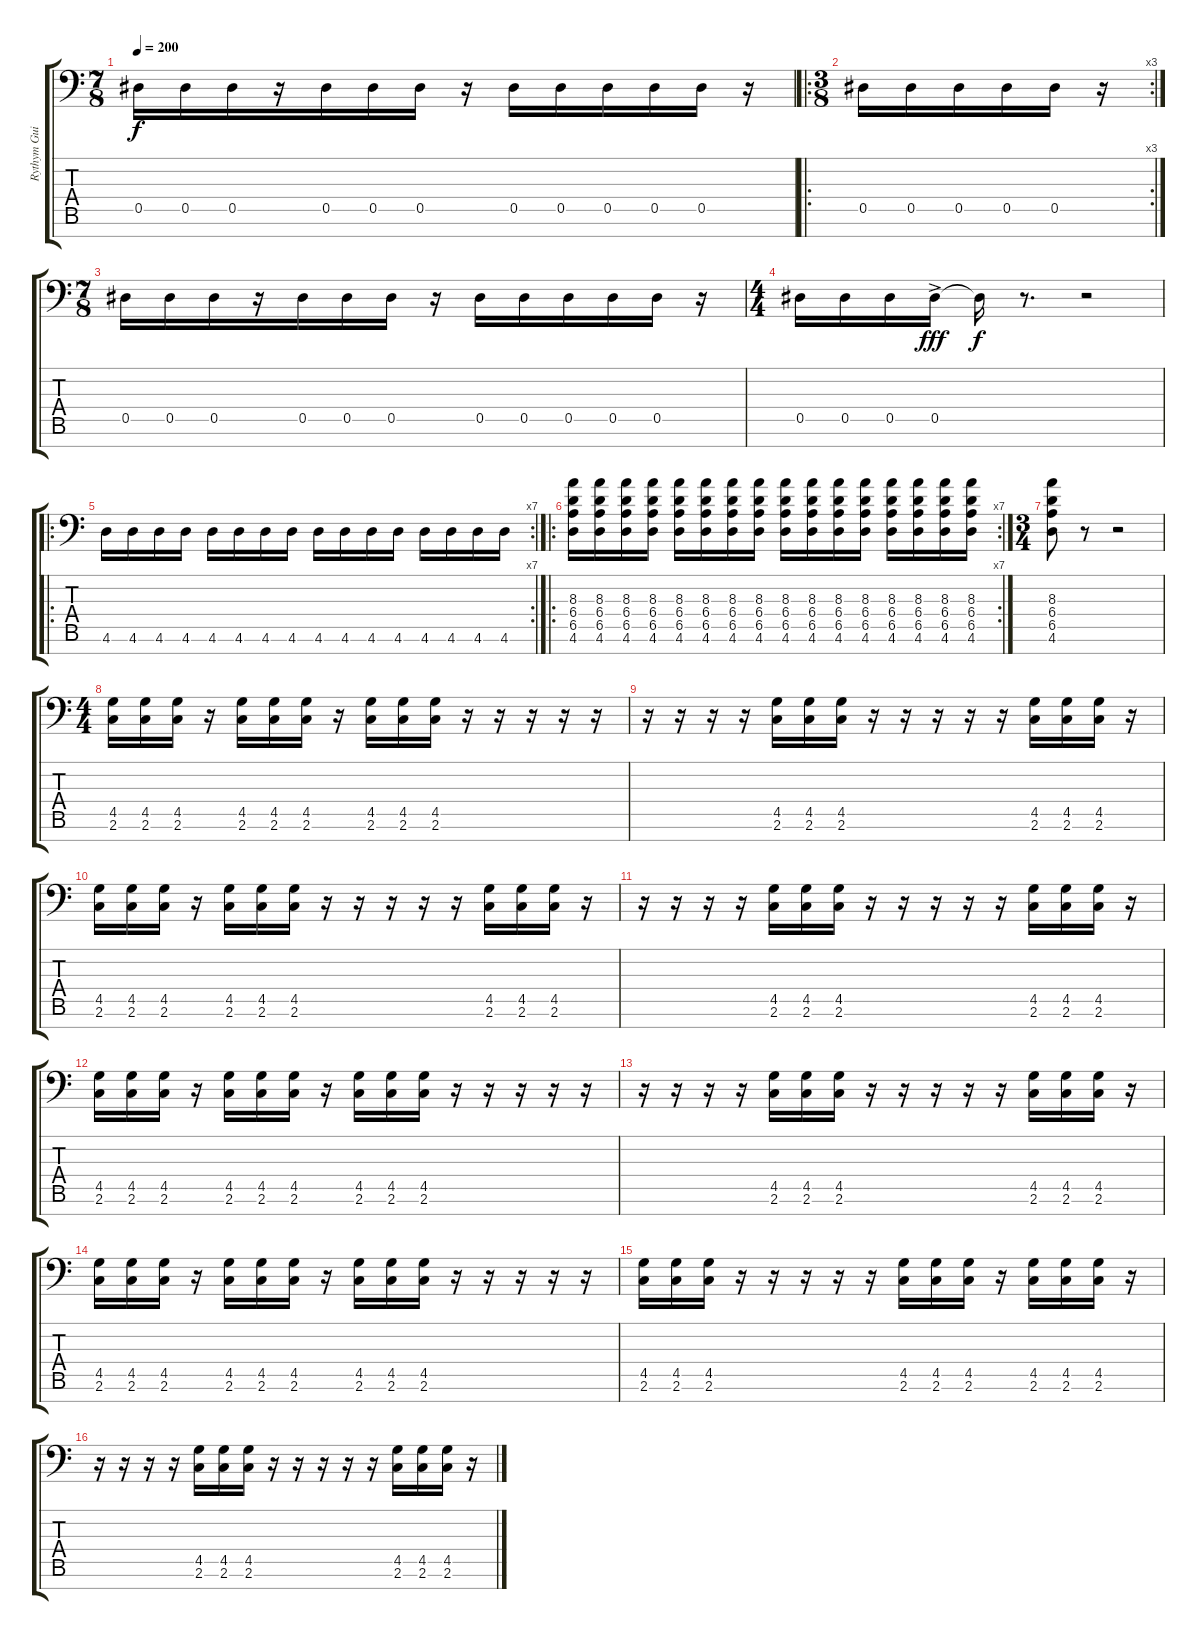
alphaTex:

\track ("Rythym Guitar 2 (Tuned To F)" "Rythym Gui") {instrument distortionguitar}
\staff {score tabs}
\tuning (Bb3 Gb3 Db3 Ab2 Eb2 Bb1 F1) {hide}
\ts (7 8)
\tempo 200
\clef f4
\ks c
0.5.16{dy f} 0.5.16 0.5.16 r.16 0.5.16 0.5.16 0.5.16 r.16 0.5.16 0.5.16 0.5.16 0.5.16 0.5.16 r.16 |
\ro
\rc 3
\ts (3 8)
0.5.16 0.5.16 0.5.16 0.5.16 0.5.16 r.16 |
\ts (7 8)
0.5.16 0.5.16 0.5.16 r.16 0.5.16 0.5.16 0.5.16 r.16 0.5.16 0.5.16 0.5.16 0.5.16 0.5.16 r.16 |
\ts (4 4)
0.5.16 0.5.16 0.5.16 0.5{ac}.16{dy fff} 0.5{t}.16{dy f} r.8{d} r.2 |
\ro
\rc 7
4.6.16 4.6.16 4.6.16 4.6.16 4.6.16 4.6.16 4.6.16 4.6.16 4.6.16 4.6.16 4.6.16 4.6.16 4.6.16 4.6.16 4.6.16 4.6.16 |
\ro
\rc 7
(8.3 6.4 6.5 4.6).16 (8.3 6.4 6.5 4.6).16 (8.3 6.4 6.5 4.6).16 (8.3 6.4 6.5 4.6).16 (8.3 6.4 6.5 4.6).16 (8.3 6.4 6.5 4.6).16 (8.3 6.4 6.5 4.6).16 (8.3 6.4 6.5 4.6).16 (8.3 6.4 6.5 4.6).16 (8.3 6.4 6.5 4.6).16 (8.3 6.4 6.5 4.6).16 (8.3 6.4 6.5 4.6).16 (8.3 6.4 6.5 4.6).16 (8.3 6.4 6.5 4.6).16 (8.3 6.4 6.5 4.6).16 (8.3 6.4 6.5 4.6).16 |
\ts (3 4)
(8.3 6.4 6.5 4.6).8 r.8 r.2 |
\ts (4 4)
(4.5 2.6).16 (4.5 2.6).16 (4.5 2.6).16 r.16 (4.5 2.6).16 (4.5 2.6).16 (4.5 2.6).16 r.16 (4.5 2.6).16 (4.5 2.6).16 (4.5 2.6).16 r.16 r.16 r.16 r.16 r.16 |
r.16 r.16 r.16 r.16 (4.5 2.6).16 (4.5 2.6).16 (4.5 2.6).16 r.16 r.16 r.16 r.16 r.16 (4.5 2.6).16 (4.5 2.6).16 (4.5 2.6).16 r.16 |
(4.5 2.6).16 (4.5 2.6).16 (4.5 2.6).16 r.16 (4.5 2.6).16 (4.5 2.6).16 (4.5 2.6).16 r.16 r.16 r.16 r.16 r.16 (4.5 2.6).16 (4.5 2.6).16 (4.5 2.6).16 r.16 |
r.16 r.16 r.16 r.16 (4.5 2.6).16 (4.5 2.6).16 (4.5 2.6).16 r.16 r.16 r.16 r.16 r.16 (4.5 2.6).16 (4.5 2.6).16 (4.5 2.6).16 r.16 |
(4.5 2.6).16 (4.5 2.6).16 (4.5 2.6).16 r.16 (4.5 2.6).16 (4.5 2.6).16 (4.5 2.6).16 r.16 (4.5 2.6).16 (4.5 2.6).16 (4.5 2.6).16 r.16 r.16 r.16 r.16 r.16 |
r.16 r.16 r.16 r.16 (4.5 2.6).16 (4.5 2.6).16 (4.5 2.6).16 r.16 r.16 r.16 r.16 r.16 (4.5 2.6).16 (4.5 2.6).16 (4.5 2.6).16 r.16 |
(4.5 2.6).16 (4.5 2.6).16 (4.5 2.6).16 r.16 (4.5 2.6).16 (4.5 2.6).16 (4.5 2.6).16 r.16 (4.5 2.6).16 (4.5 2.6).16 (4.5 2.6).16 r.16 r.16 r.16 r.16 r.16 |
(4.5 2.6).16 (4.5 2.6).16 (4.5 2.6).16 r.16 r.16 r.16 r.16 r.16 (4.5 2.6).16 (4.5 2.6).16 (4.5 2.6).16 r.16 (4.5 2.6).16 (4.5 2.6).16 (4.5 2.6).16 r.16 |
r.16 r.16 r.16 r.16 (4.5 2.6).16 (4.5 2.6).16 (4.5 2.6).16 r.16 r.16 r.16 r.16 r.16 (4.5 2.6).16 (4.5 2.6).16 (4.5 2.6).16 r.16
